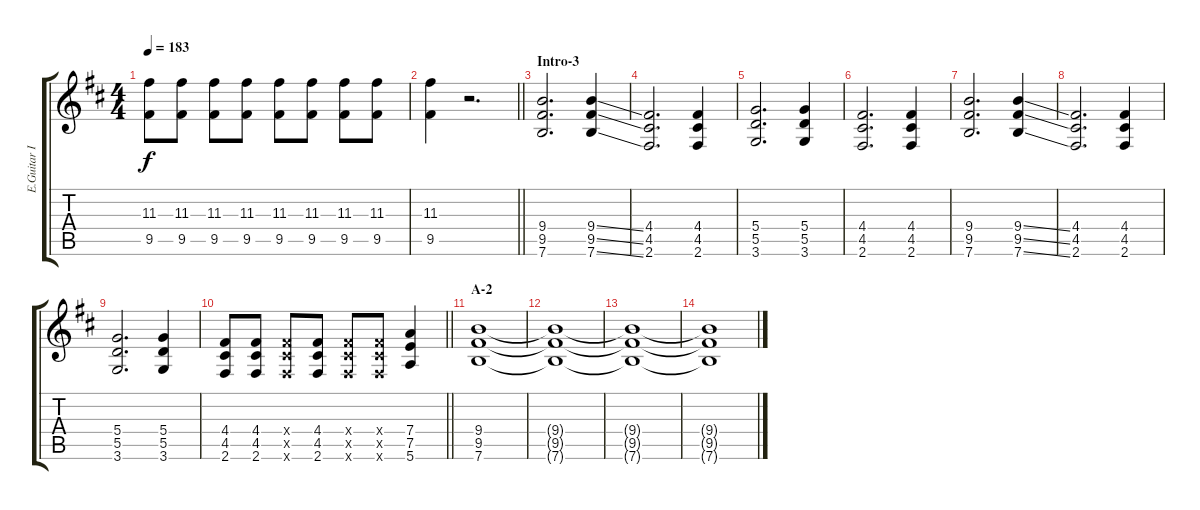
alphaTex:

\track ("" "E.Guitar I") {instrument distortionguitar}
\staff {score tabs}
\tuning (E4 B3 G3 D3 A2 E2) {hide}
\ts (4 4)
\tempo 183
\clef g2
\ks d
(11.3{t} 9.5{t}).8{dy f} (11.3 9.5).8 (11.3 9.5).8 (11.3 9.5).8 (11.3 9.5).8 (11.3 9.5).8 (11.3 9.5).8 (11.3 9.5).8 |
\barLineRight lightlight
(11.3 9.5).4 r.2{d} |
\section ("" "Intro-3")
(9.4 9.5 7.6).2{d} (9.4{ss} 9.5{ss} 7.6{ss}).4 |
(4.4 4.5 2.6).2{d} (4.4 4.5 2.6).4 |
(5.4 5.5 3.6).2{d} (5.4 5.5 3.6).4 |
(4.4 4.5 2.6).2{d} (4.4 4.5 2.6).4 |
(9.4 9.5 7.6).2{d} (9.4{ss} 9.5{ss} 7.6{ss}).4 |
(4.4 4.5 2.6).2{d} (4.4 4.5 2.6).4 |
(5.4 5.5 3.6).2{d} (5.4 5.5 3.6).4 |
\barLineRight lightlight
(4.4 4.5 2.6).8 (4.4 4.5 2.6).8 (4.4{x} 4.5{x} 2.6{x}).8 (4.4 4.5 2.6).8 (4.4{x} 4.5{x} 2.6{x}).8 (4.4{x} 4.5{x} 2.6{x}).8 (7.4 7.5 5.6).4 |
\section ("" "A-2")
(9.4 9.5 7.6).1 |
(9.4{t} 9.5{t} 7.6{t}).1 |
(9.4{t} 9.5{t} 7.6{t}).1{volume 2} |
(9.4{t} 9.5{t} 7.6{t}).1
